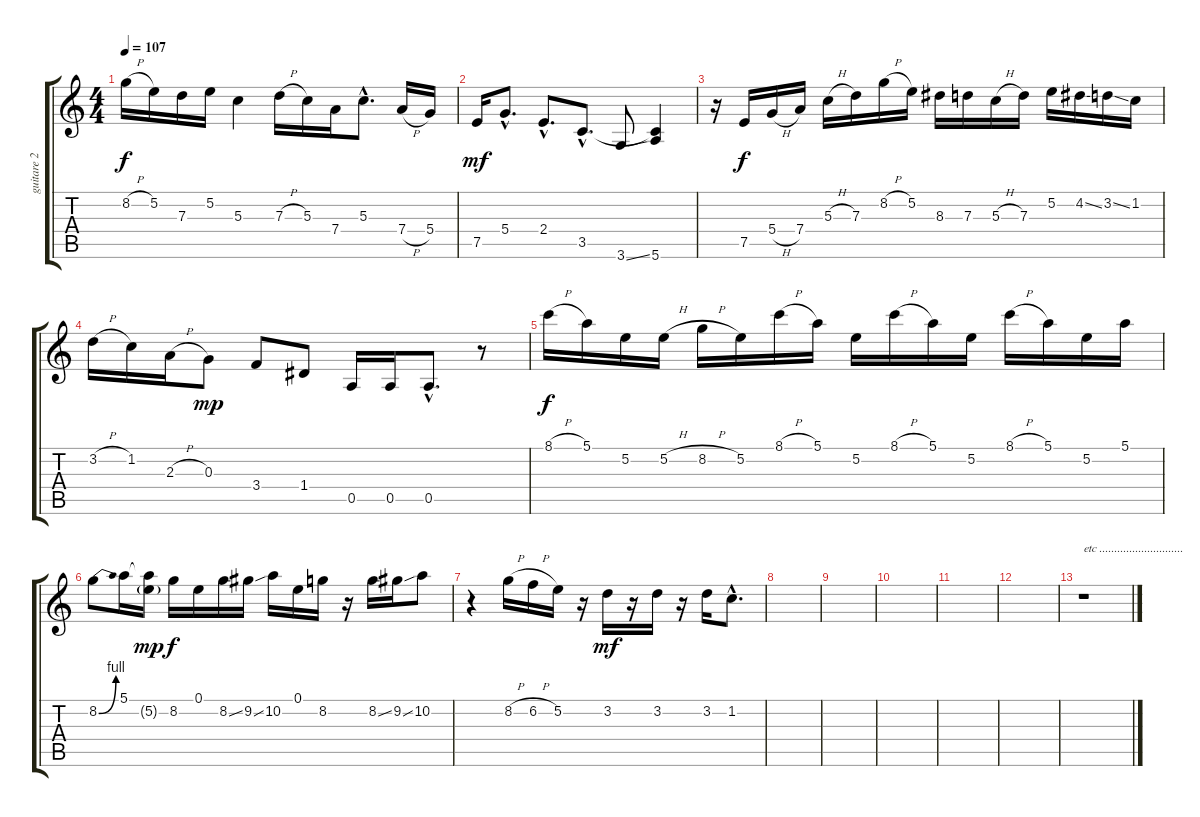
\track ("guitare 2" "guitare 2") {instrument acousticguitarsteel}
\staff {score tabs}
\tuning (E4 B3 G3 D3 A2 E2) {hide}
\ts (4 4)
\tempo 107
\clef g2
\ks c
8.2{h}.16{dy f} 5.2.16 7.3.16 5.2.16 5.3.4 7.3{h}.16 5.3.16 7.4.16 5.3{hac}.8{d} 7.4{h}.16 5.4.16 |
7.5.16{dy mf} 5.4{hac}.8{d} 2.4{hac}.8{d} 3.5{hac}.8{d} 3.6{ss}.8 (3.5{t} 5.6).4 |
r.16 7.5.16{dy f} 5.4{h}.16 7.4.16 5.3{h}.16 7.3.16 8.2{h}.16 5.2.16 8.3.16 7.3.16 5.3{h}.16 7.3.16 5.2.16 4.2{ss}.16 3.2{ss}.16 1.2.16 |
3.2{h}.16 1.2.16 2.3{h}.16 0.3.8{dy mp} 3.4.8 1.4.8 0.5.16 0.5.16 0.5{hac}.8{d} r.8 |
8.1{h}.16{dy f} 5.1.16 5.2.16 5.2{h}.16 8.2{h}.16 5.2.16 8.1{h}.16 5.1.16 5.2.16 8.1{h}.16 5.1.16 5.2.16 8.1{h}.16 5.1.16 5.2.16 5.1.16 |
8.2{be (bend 0 0 60 4)}.8 5.1.16 (5.1{t} 5.2{g}).16{dy mp} 8.2.16{dy f} 0.1.16 8.2{ss}.16 9.2{ss}.16 10.2.16 0.1.16 8.2.16 r.16 8.2{ss}.16 9.2{ss}.16 10.2.8 |
r.4 8.2{h}.16 6.2{h}.16 5.2.16 r.16 3.2.16{dy mf} r.16 3.2.16 r.16 3.2.16 1.2{hac}.8{d} |
|
|
|
|
|
r.1{txt "etc ............................" volume 0}
